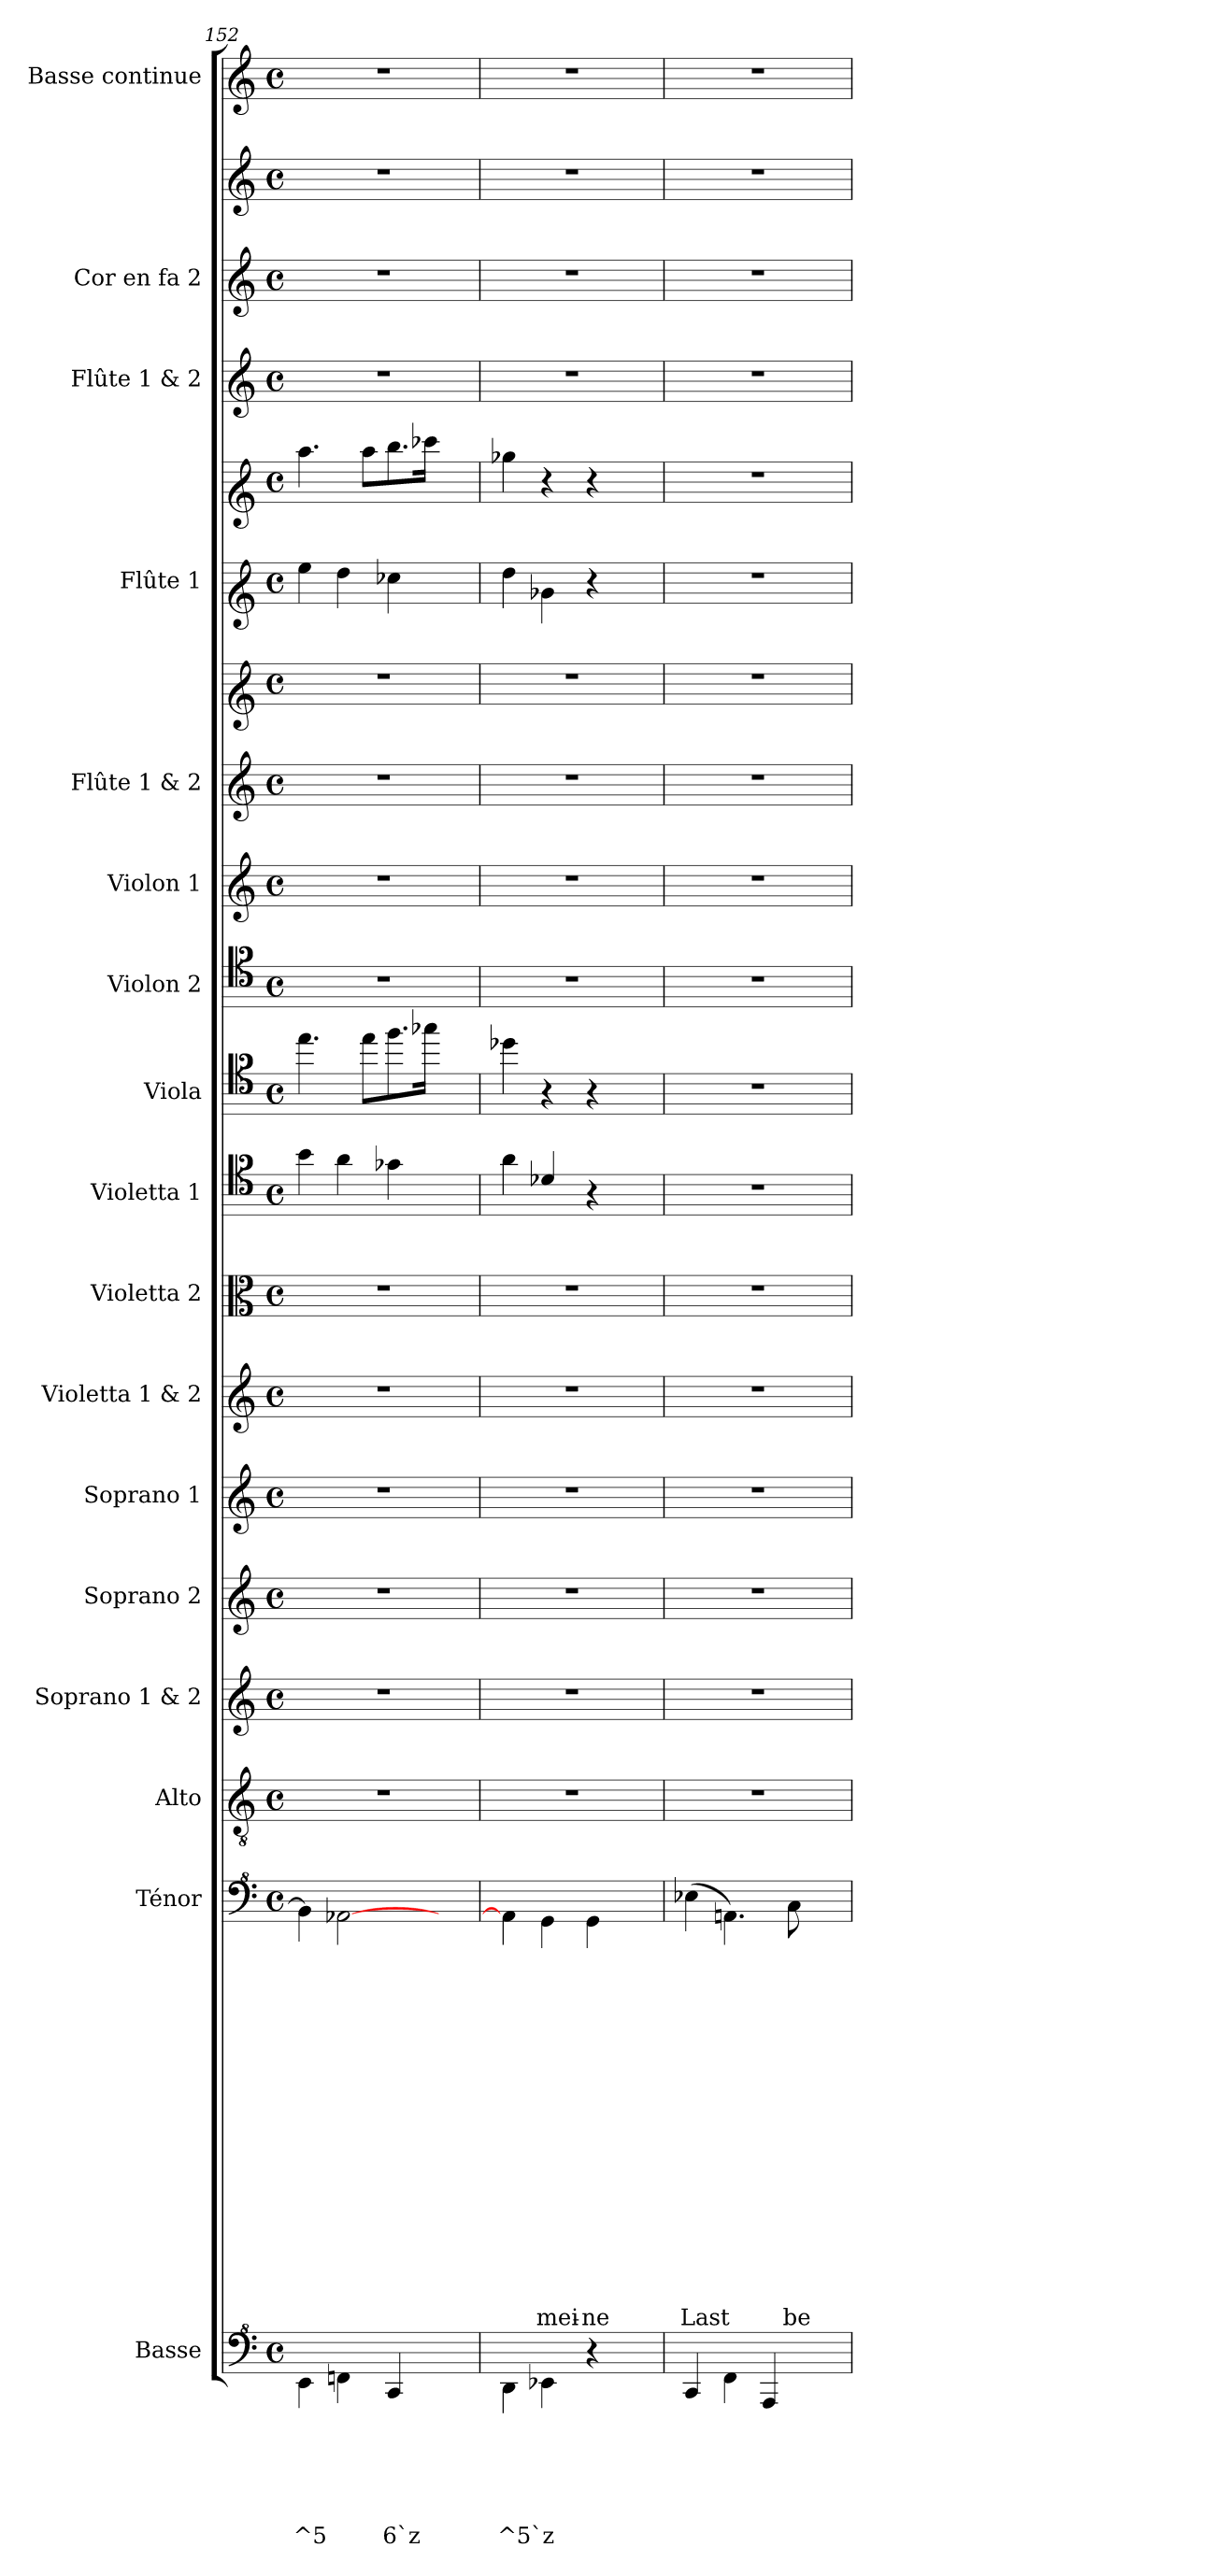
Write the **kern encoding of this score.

**kern	**text	**text	**text	**text	**text	**text	**kern	**text	**text	**text	**text	**text	**text	**text	**text	**text	**text	**text	**text	**text	**text	**text	**text	**text	**kern	**kern	**kern	**kern	**kern	**kern	**kern	**kern	**kern	**kern	**kern	**kern	**kern	**kern	**kern	**kern	**kern	**kern
*part17	*part17	*part17	*part17	*part17	*part17	*part17	*part16	*part16	*part16	*part16	*part16	*part16	*part16	*part16	*part16	*part16	*part16	*part16	*part16	*part16	*part16	*part16	*part16	*part16	*part15	*part14	*part13	*part12	*part11	*part10	*part9	*part8	*part7	*part6	*part5	*part5	*part4	*part4	*part3	*part2	*part2	*part1
*staff20	*staff20	*staff20	*staff20	*staff20	*staff20	*staff20	*staff19	*staff19	*staff19	*staff19	*staff19	*staff19	*staff19	*staff19	*staff19	*staff19	*staff19	*staff19	*staff19	*staff19	*staff19	*staff19	*staff19	*staff19	*staff18	*staff17	*staff16	*staff15	*staff14	*staff13	*staff12	*staff11	*staff10	*staff9	*staff8	*staff7	*staff6	*staff5	*staff4	*staff3	*staff2	*staff1
*I"Basse	*	*	*	*	*	*	*I"Ténor	*	*	*	*	*	*	*	*	*	*	*	*	*	*	*	*	*	*I"Alto	*I"Soprano 1 & 2	*I"Soprano 2	*I"Soprano 1	*I"Violetta 1 & 2	*I"Violetta 2	*I"Violetta 1	*I"Viola	*I"Violon 2	*I"Violon 1	*I"Flûte 1 & 2	*	*I"Flûte 1	*	*I"Flûte 1 & 2	*I"Cor en fa 2	*	*I"Basse continue
*I'Bas	*	*	*	*	*	*	*I'T	*	*	*	*	*	*	*	*	*	*	*	*	*	*	*	*	*	*I'A	*	*I'S 2	*I'S 1	*	*I'Vta 2	*I'Vta 1	*I'Vla	*I'Vln 2	*I'Vln 1	*I'Vln 1	*	*I'Fl 1	*	*	*I'Cor 2	*	*I'BC
*clefF^4	*	*	*	*	*	*	*clefF^4	*	*	*	*	*	*	*	*	*	*	*	*	*	*	*	*	*	*clefGv2	*clefG2	*clefG2	*clefG2	*clefG2	*clefC3	*clefC5	*clefC5	*clefC5	*clefG2	*clefG2	*clefG1	*clefG1	*clefG1	*clefG2	*clefG2	*clefG2	*clefG2
*ITrd7c12	*	*	*	*	*	*	*	*	*	*	*	*	*	*	*	*	*	*	*	*	*	*	*	*	*	*	*	*	*	*	*	*	*	*	*	*	*	*	*	*	*ITrd4c7	*ITrd4c7
*k[]	*	*	*	*	*	*	*k[]	*	*	*	*	*	*	*	*	*	*	*	*	*	*	*	*	*	*k[]	*k[]	*k[]	*k[]	*k[]	*k[]	*k[]	*k[]	*k[]	*k[]	*k[]	*k[]	*k[]	*k[]	*k[]	*k[]	*k[b-]	*k[b-]
*C:	*	*	*	*	*	*	*C:	*	*	*	*	*	*	*	*	*	*	*	*	*	*	*	*	*	*C:	*C:	*C:	*C:	*C:	*C:	*C:	*C:	*C:	*C:	*C:	*C:	*C:	*C:	*C:	*C:	*F:	*F:
*M4/4	*	*	*	*	*	*	*M4/4	*	*	*	*	*	*	*	*	*	*	*	*	*	*	*	*	*	*M4/4	*M4/4	*M4/4	*M4/4	*M4/4	*M4/4	*M4/4	*M4/4	*M4/4	*M4/4	*M4/4	*M4/4	*M4/4	*M4/4	*M4/4	*M4/4	*M4/4	*M4/4
*met(c)	*	*	*	*	*	*	*met(c)	*	*	*	*	*	*	*	*	*	*	*	*	*	*	*	*	*	*met(c)	*met(c)	*met(c)	*met(c)	*met(c)	*met(c)	*met(c)	*met(c)	*met(c)	*met(c)	*met(c)	*met(c)	*met(c)	*met(c)	*met(c)	*met(c)	*met(c)	*met(c)
=152	=152	=152	=152	=152	=152	=152	=152	=152	=152	=152	=152	=152	=152	=152	=152	=152	=152	=152	=152	=152	=152	=152	=152	=152	=152	=152	=152	=152	=152	=152	=152	=152	=152	=152	=152	=152	=152	=152	=152	=152	=152	=152
4EE\	.	.	.	.	.	^5	4B-\]	.	.	.	.	.	.	.	.	.	.	.	.	.	.	.	.	.	1r	1r	1r	1r	1r	1r	4g\	4.cc\	1r	1r	1r	1r	4gg\	4.ccc\	1r	1r	1r	1r
4FFni\	.	.	.	.	.	.	[2A-X\	.	.	.	.	.	.	.	.	.	.	.	.	.	.	.	.	.	.	.	.	.	.	.	4f\	.	.	.	.	.	4ff\	.	.	.	.	.
.	.	.	.	.	.	.	.	.	.	.	.	.	.	.	.	.	.	.	.	.	.	.	.	.	.	.	.	.	.	.	.	8cc\L	.	.	.	.	.	8ccc\L	.	.	.	.
4CC/	.	.	.	.	.	6`z	.	.	.	.	.	.	.	.	.	.	.	.	.	.	.	.	.	.	.	.	.	.	.	.	4e-X\	8.dd\	.	.	.	.	4ee-X\	8.ddd\	.	.	.	.
.	.	.	.	.	.	.	.	.	.	.	.	.	.	.	.	.	.	.	.	.	.	.	.	.	.	.	.	.	.	.	.	16ee-X\Jk	.	.	.	.	.	16eee-X\Jk	.	.	.	.
4ryy	.	.	.	.	.	.	4ryy	.	.	.	.	.	.	.	.	.	.	.	.	.	.	.	.	.	.	.	.	.	.	.	4ryy	4ryy	.	.	.	.	4ryy	4ryy	.	.	.	.
=153	=153	=153	=153	=153	=153	=153	=153	=153	=153	=153	=153	=153	=153	=153	=153	=153	=153	=153	=153	=153	=153	=153	=153	=153	=153	=153	=153	=153	=153	=153	=153	=153	=153	=153	=153	=153	=153	=153	=153	=153	=153	=153
4DD\	.	.	.	.	.	^5`z	4A-\]	.	.	.	.	.	.	.	.	.	.	.	.	.	.	.	.	.	1r	1r	1r	1r	1r	1r	4f\	4b-\	1r	1r	1r	1r	4ff\	4bb-\	1r	1r	1r	1r
4EE-X\	.	.	.	.	.	.	4G\	.	.	.	.	.	.	.	.	.	.	.	.	.	.	.	.	mei-	.	.	.	.	.	.	4B-/	4r	.	.	.	.	4b-\	4r	.	.	.	.
4r	.	.	.	.	.	.	4G\	.	.	.	.	.	.	.	.	.	.	.	.	.	.	.	.	-ne	.	.	.	.	.	.	4r	4r	.	.	.	.	4r	4r	.	.	.	.
4ryy	.	.	.	.	.	.	4ryy	.	.	.	.	.	.	.	.	.	.	.	.	.	.	.	.	.	.	.	.	.	.	.	4ryy	4ryy	.	.	.	.	4ryy	4ryy	.	.	.	.
=154	=154	=154	=154	=154	=154	=154	=154	=154	=154	=154	=154	=154	=154	=154	=154	=154	=154	=154	=154	=154	=154	=154	=154	=154	=154	=154	=154	=154	=154	=154	=154	=154	=154	=154	=154	=154	=154	=154	=154	=154	=154	=154
4CC/	.	.	.	.	.	.	(>4e-X\	.	.	.	.	.	.	.	.	.	.	.	.	.	.	.	.	Last	1r	1r	1r	1r	1r	1r	1r	1r	1r	1r	1r	1r	1r	1r	1r	1r	1r	1r
4FF\	.	.	.	.	.	.	4.Ani\)	.	.	.	.	.	.	.	.	.	.	.	.	.	.	.	.	.	.	.	.	.	.	.	.	.	.	.	.	.	.	.	.	.	.	.
4AAA/	.	.	.	.	.	.	.	.	.	.	.	.	.	.	.	.	.	.	.	.	.	.	.	.	.	.	.	.	.	.	.	.	.	.	.	.	.	.	.	.	.	.
.	.	.	.	.	.	.	8c\	.	.	.	.	.	.	.	.	.	.	.	.	.	.	.	.	be-	.	.	.	.	.	.	.	.	.	.	.	.	.	.	.	.	.	.
4ryy	.	.	.	.	.	.	4ryy	.	.	.	.	.	.	.	.	.	.	.	.	.	.	.	.	.	.	.	.	.	.	.	.	.	.	.	.	.	.	.	.	.	.	.
=	=	=	=	=	=	=	=	=	=	=	=	=	=	=	=	=	=	=	=	=	=	=	=	=	=	=	=	=	=	=	=	=	=	=	=	=	=	=	=	=	=	=
*-	*-	*-	*-	*-	*-	*-	*-	*-	*-	*-	*-	*-	*-	*-	*-	*-	*-	*-	*-	*-	*-	*-	*-	*-	*-	*-	*-	*-	*-	*-	*-	*-	*-	*-	*-	*-	*-	*-	*-	*-	*-	*-
